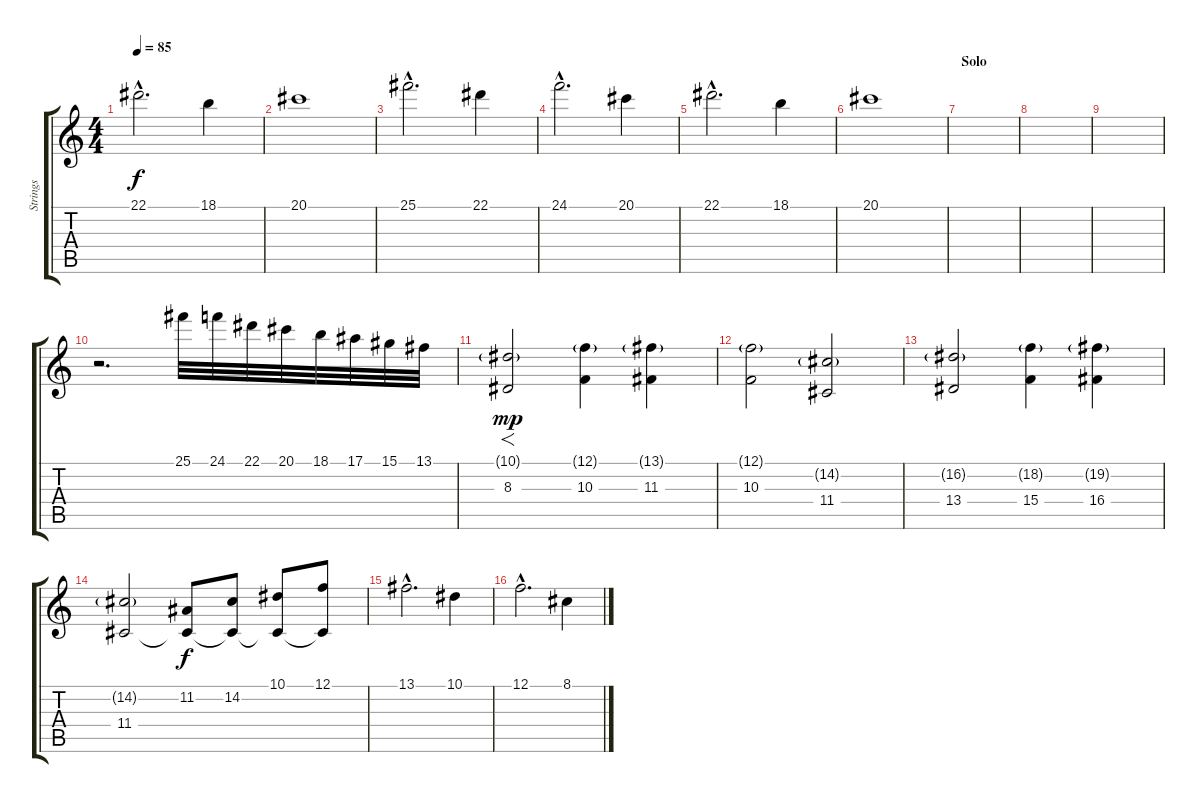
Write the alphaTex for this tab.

\track ("Strings" "Strings") {instrument stringensemble1}
\staff {score tabs}
\tuning (F4 B3 G3 D3 A2 E2) {hide}
\ts (4 4)
\tempo 85
\clef g2
\ks c
22.1{hac}.2{d dy f} 18.1.4 |
20.1.1 |
25.1{hac}.2{d} 22.1.4 |
24.1{hac}.2{d} 20.1.4 |
22.1{hac}.2{d} 18.1.4 |
20.1.1 |
\section ("" "Solo")
|
|
|
r.2{d volume 8 instrument acousticgrandpiano} 25.1.32 24.1.32 22.1.32 20.1.32 18.1.32 17.1.32 15.1.32 13.1.32 |
(10.1{g} 8.3).2{f dy mp volume 12 instrument stringensemble1} (12.1{g} 10.3).4 (13.1{g} 11.3).4 |
(12.1{g} 10.3).2 (14.2{g} 11.4).2 |
(16.2{g} 13.4).2 (18.2{g} 15.4).4 (19.2{g} 16.4).4 |
(14.2{g} 11.4).2 (11.2 11.4{t}).8{dy f} (14.2 11.4{t}).8 (10.1 11.4{t}).8 (12.1 11.4{t}).8 |
13.1{hac}.2{d} 10.1.4 |
12.1{hac}.2{d} 8.1.4
